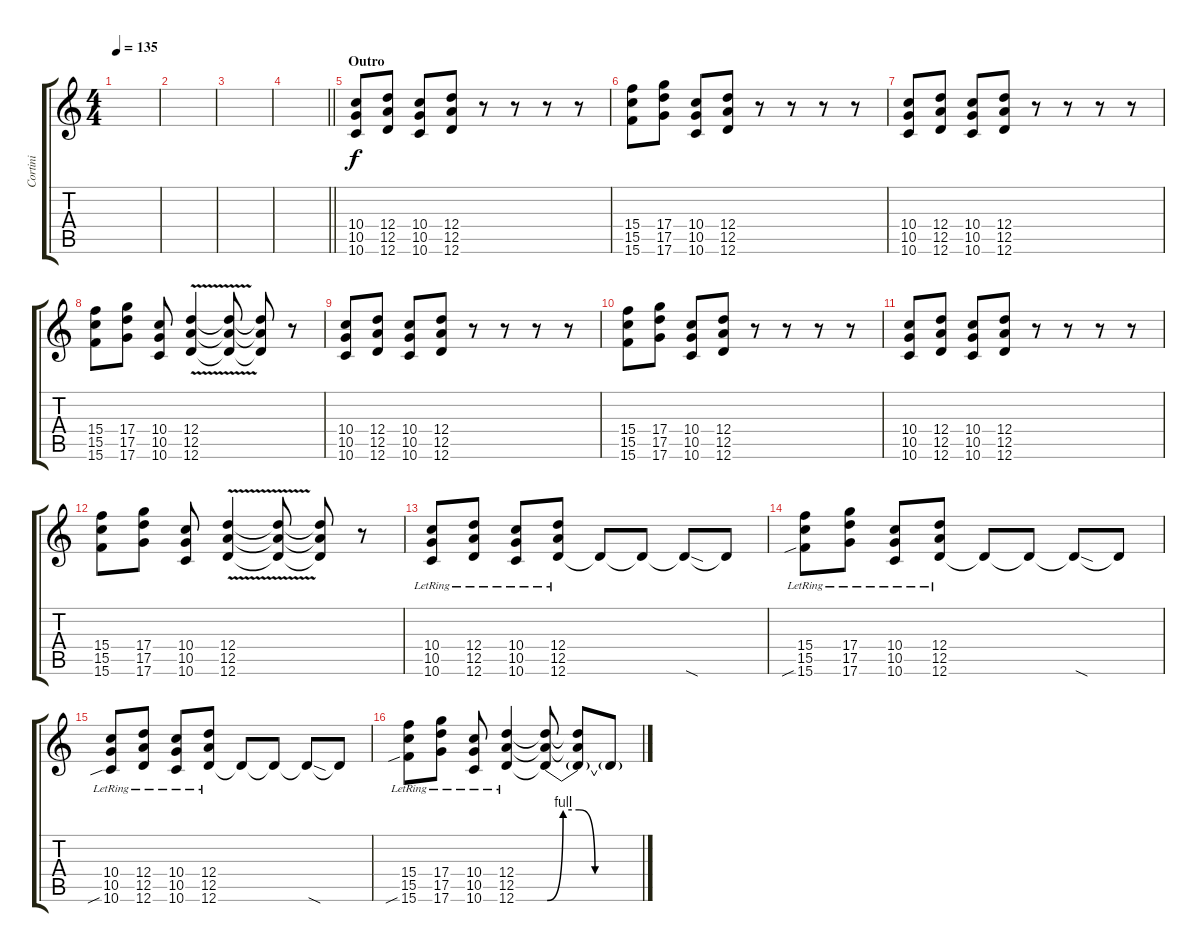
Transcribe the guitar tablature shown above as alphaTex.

\track ("Cortini" "Cortini") {instrument overdrivenguitar}
\staff {score tabs}
\tuning (E4 B3 G3 D3 A2 D2) {hide}
\ts (4 4)
\tempo 135
\clef g2
\ks c
|
|
|
\barLineRight lightlight
|
\section ("" "Outro")
(10.4 10.5 10.6).8{volume 13} (12.4 12.5 12.6).8 (10.4 10.5 10.6).8 (12.4 12.5 12.6).8 r.8 r.8 r.8 r.8 |
(15.4 15.5 15.6).8 (17.4 17.5 17.6).8 (10.4 10.5 10.6).8 (12.4 12.5 12.6).8 r.8 r.8 r.8 r.8 |
(10.4 10.5 10.6).8 (12.4 12.5 12.6).8 (10.4 10.5 10.6).8 (12.4 12.5 12.6).8 r.8 r.8 r.8 r.8 |
(15.4 15.5 15.6).8 (17.4 17.5 17.6).8 (10.4 10.5 10.6).8 (12.4{v} 12.5{v} 12.6{v}).4 (12.4{t} 12.5{t} 12.6{t}).8 (12.4{t} 12.5{t} 12.6{t}).8 r.8 |
(10.4 10.5 10.6).8 (12.4 12.5 12.6).8 (10.4 10.5 10.6).8 (12.4 12.5 12.6).8 r.8 r.8 r.8 r.8 |
(15.4 15.5 15.6).8 (17.4 17.5 17.6).8 (10.4 10.5 10.6).8 (12.4 12.5 12.6).8 r.8 r.8 r.8 r.8 |
(10.4 10.5 10.6).8 (12.4 12.5 12.6).8 (10.4 10.5 10.6).8 (12.4 12.5 12.6).8 r.8 r.8 r.8 r.8 |
(15.4 15.5 15.6).8 (17.4 17.5 17.6).8 (10.4 10.5 10.6).8 (12.4{v} 12.5{v} 12.6{v}).4 (12.4{t} 12.5{t} 12.6{t}).8 (12.4{t} 12.5{t} 12.6{t}).8 r.8 |
(10.4{lr} 10.5{lr} 10.6{lr}).8 (12.4{lr} 12.5{lr} 12.6{lr}).8 (10.4{lr} 10.5{lr} 10.6{lr}).8 (12.4{lr} 12.5{lr} 12.6{lr}).8 12.6{t}.8 12.6{t}.8 12.6{sod t}.8 12.6{t}.8 |
(15.4{lr} 15.5{lr} 15.6{sib lr}).8 (17.4{lr} 17.5{lr} 17.6{lr}).8 (10.4{lr} 10.5{lr} 10.6{lr}).8 (12.4{lr} 12.5{lr} 12.6{lr}).8 12.6{t}.8 12.6{t}.8 12.6{sod t}.8 12.6{t}.8 |
(10.4{lr} 10.5{lr} 10.6{sib lr}).8 (12.4{lr} 12.5{lr} 12.6{lr}).8 (10.4{lr} 10.5{lr} 10.6{lr}).8 (12.4{lr} 12.5{lr} 12.6{lr}).8 12.6{t}.8 12.6{t}.8 12.6{sod t}.8 12.6{t}.8 |
(15.4{lr} 15.5{lr} 15.6{sib lr}).8 (17.4{lr} 17.5{lr} 17.6{lr}).8 (10.4{lr} 10.5{lr} 10.6{lr}).8 (12.4{lr} 12.5{lr} 12.6{lr}).4 (12.4{t} 12.5{t} 12.6{be (custom 0 0 10 4 20 4 30 0 60 0) t}).8 (12.4{t} 12.5{t} 12.6{t}).8 12.6{t}.8
